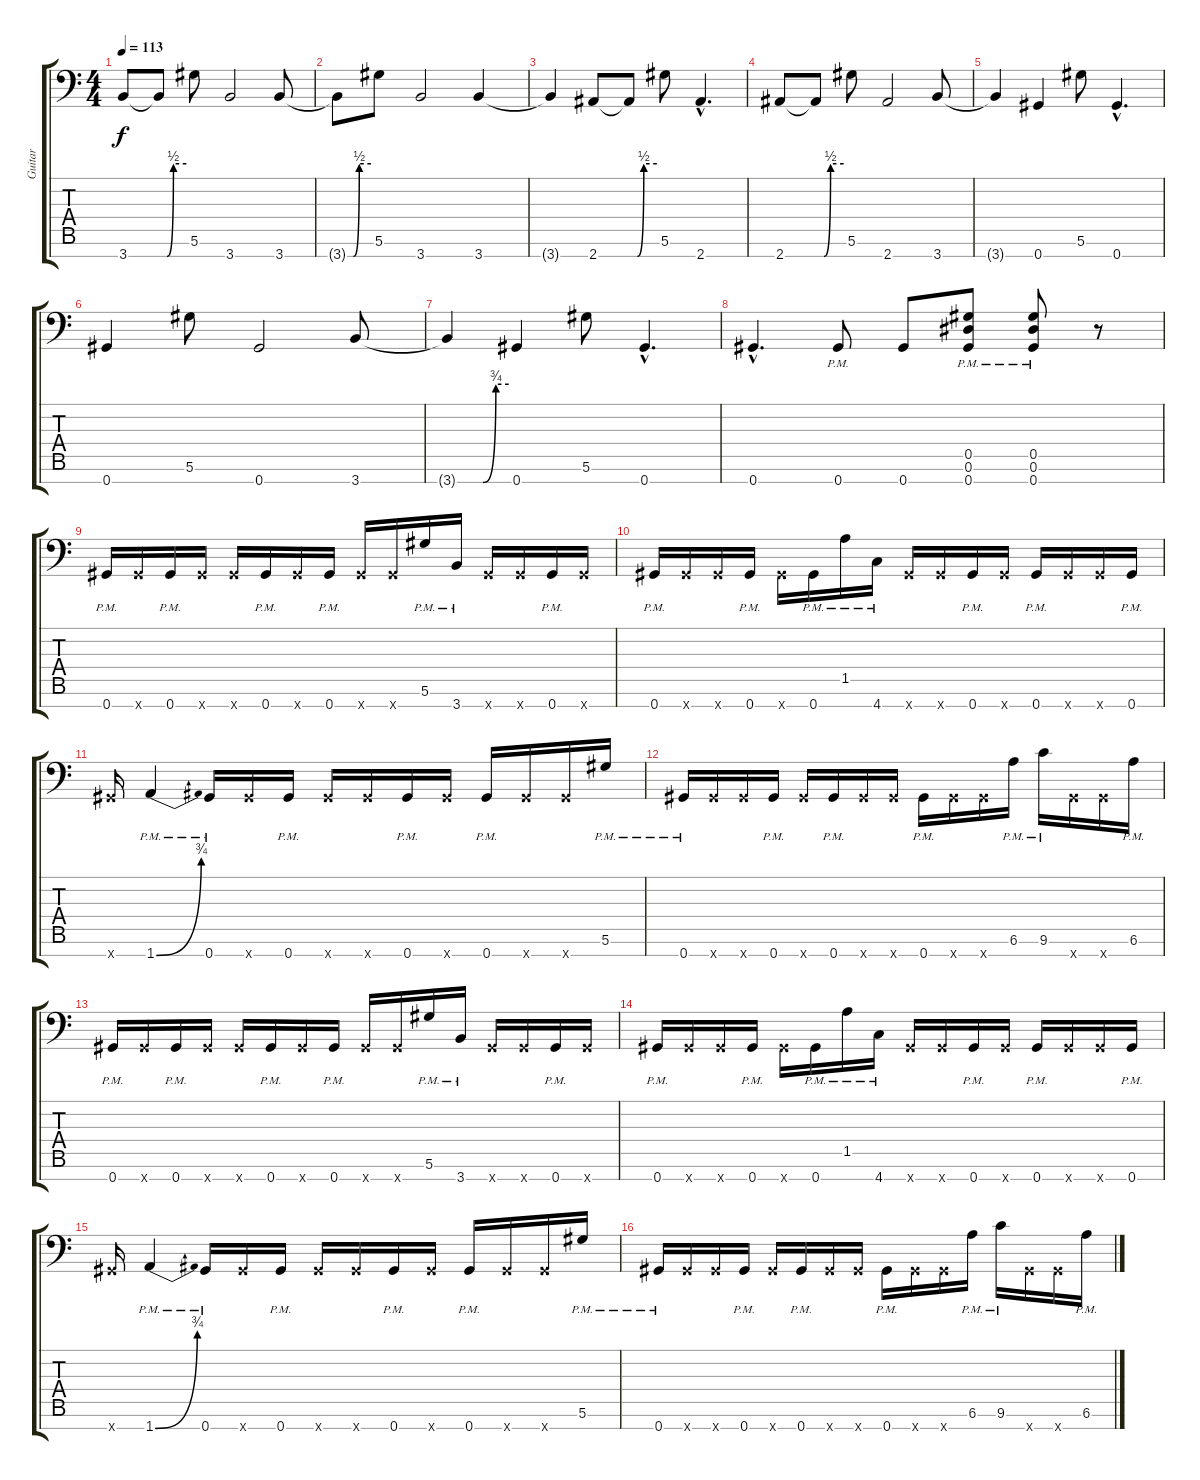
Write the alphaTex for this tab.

\track ("Guitar" "Guitar") {instrument distortionguitar}
\staff {score tabs}
\tuning (Eb4 Bb3 Gb3 Db3 Ab2 Eb2 Ab1) {hide}
\ts (4 4)
\tempo 113
\clef f4
\ks c
3.7.8{dy f} 3.7{be (custom 0 0 15 0 30 2 60 2) t}.8 5.6.8 3.7.2 3.7.8 |
3.7{be (custom 0 0 15 0 30 2 60 2) t}.8 5.6.8 3.7.2 3.7.4 |
3.7{t}.4 2.7.8 2.7{be (custom 0 0 15 0 30 2 60 2) t}.8 5.6.8 2.7{hac}.4{d} |
2.7.8 2.7{be (custom 0 0 15 0 30 2 60 2) t}.8 5.6.8 2.7.2 3.7.8 |
3.7{t}.4 0.7.4 5.6.8 0.7{hac}.4{d} |
0.7.4 5.6.8 0.7.2 3.7.8 |
3.7{be (custom 0 0 30 0 45 3 60 3) t}.4 0.7.4 5.6.8 0.7{hac}.4{d} |
0.7{hac}.4{d} 0.7{pm}.8 0.7.8 (0.5{pm} 0.6{pm} 0.7{pm}).8 (0.5{pm} 0.6{pm} 0.7{pm}).8 r.8 |
0.7{pm}.16 0.7{x}.16 0.7{pm}.16 0.7{x}.16 0.7{x}.16 0.7{pm}.16 0.7{x}.16 0.7{pm}.16 0.7{x}.16 0.7{x}.16 5.6{pm}.16 3.7{pm}.16 0.7{x}.16 0.7{x}.16 0.7{pm}.16 0.7{x}.16 |
0.7{pm}.16 0.7{x}.16 0.7{x}.16 0.7{pm}.16 0.7{x}.16 0.7{pm}.16 1.5{pm}.16 4.7{pm}.16 0.7{x}.16 0.7{x}.16 0.7{pm}.16 0.7{x}.16 0.7{pm}.16 0.7{x}.16 0.7{x}.16 0.7{pm}.16 |
0.7{x}.16 1.7{be (bend 0 0 60 3) pm}.4 0.7{pm}.16 0.7{x}.16 0.7{pm}.16 0.7{x}.16 0.7{x}.16 0.7{pm}.16 0.7{x}.16 0.7{pm}.16 0.7{x}.16 0.7{x}.16 5.6{pm}.16 |
0.7{pm}.16 0.7{x}.16 0.7{x}.16 0.7{pm}.16 0.7{x}.16 0.7{pm}.16 0.7{x}.16 0.7{x}.16 0.7{pm}.16 0.7{x}.16 0.7{x}.16 6.6{pm}.16 9.6{pm}.16 0.7{x}.16 0.7{x}.16 6.6{pm}.16 |
0.7{pm}.16 0.7{x}.16 0.7{pm}.16 0.7{x}.16 0.7{x}.16 0.7{pm}.16 0.7{x}.16 0.7{pm}.16 0.7{x}.16 0.7{x}.16 5.6{pm}.16 3.7{pm}.16 0.7{x}.16 0.7{x}.16 0.7{pm}.16 0.7{x}.16 |
0.7{pm}.16 0.7{x}.16 0.7{x}.16 0.7{pm}.16 0.7{x}.16 0.7{pm}.16 1.5{pm}.16 4.7{pm}.16 0.7{x}.16 0.7{x}.16 0.7{pm}.16 0.7{x}.16 0.7{pm}.16 0.7{x}.16 0.7{x}.16 0.7{pm}.16 |
0.7{x}.16 1.7{be (bend 0 0 60 3) pm}.4 0.7{pm}.16 0.7{x}.16 0.7{pm}.16 0.7{x}.16 0.7{x}.16 0.7{pm}.16 0.7{x}.16 0.7{pm}.16 0.7{x}.16 0.7{x}.16 5.6{pm}.16 |
0.7{pm}.16 0.7{x}.16 0.7{x}.16 0.7{pm}.16 0.7{x}.16 0.7{pm}.16 0.7{x}.16 0.7{x}.16 0.7{pm}.16 0.7{x}.16 0.7{x}.16 6.6{pm}.16 9.6{pm}.16 0.7{x}.16 0.7{x}.16 6.6{pm}.16
